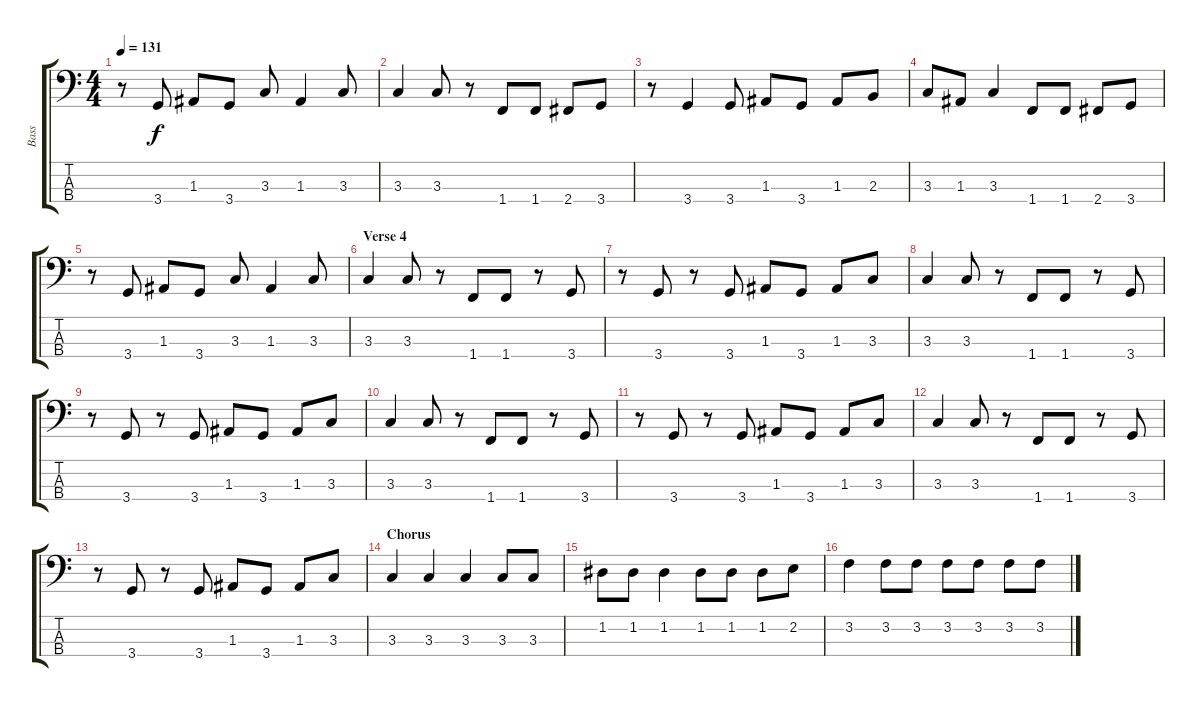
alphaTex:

\track ("Bass" "Bass") {instrument electricbassfinger}
\staff {score tabs}
\tuning (G2 D2 A1 E1) {hide}
\ts (4 4)
\tempo 131
\clef f4
\ks c
r.8{dy f} 3.4.8 1.3.8 3.4.8 3.3.8 1.3.4 3.3.8 |
3.3.4 3.3.8 r.8 1.4.8 1.4.8 2.4.8 3.4.8 |
r.8 3.4.4 3.4.8 1.3.8 3.4.8 1.3.8 2.3.8 |
3.3.8 1.3.8 3.3.4 1.4.8 1.4.8 2.4.8 3.4.8 |
r.8 3.4.8 1.3.8 3.4.8 3.3.8 1.3.4 3.3.8 |
\section ("" "Verse 4")
3.3.4 3.3.8 r.8 1.4.8 1.4.8 r.8 3.4.8 |
r.8 3.4.8 r.8 3.4.8 1.3.8 3.4.8 1.3.8 3.3.8 |
3.3.4 3.3.8 r.8 1.4.8 1.4.8 r.8 3.4.8 |
r.8 3.4.8 r.8 3.4.8 1.3.8 3.4.8 1.3.8 3.3.8 |
3.3.4 3.3.8 r.8 1.4.8 1.4.8 r.8 3.4.8 |
r.8 3.4.8 r.8 3.4.8 1.3.8 3.4.8 1.3.8 3.3.8 |
3.3.4 3.3.8 r.8 1.4.8 1.4.8 r.8 3.4.8 |
r.8 3.4.8 r.8 3.4.8 1.3.8 3.4.8 1.3.8 3.3.8 |
\section ("" "Chorus")
3.3.4 3.3.4 3.3.4 3.3.8 3.3.8 |
1.2.8 1.2.8 1.2.4 1.2.8 1.2.8 1.2.8 2.2.8 |
3.2.4 3.2.8 3.2.8 3.2.8 3.2.8 3.2.8 3.2.8
